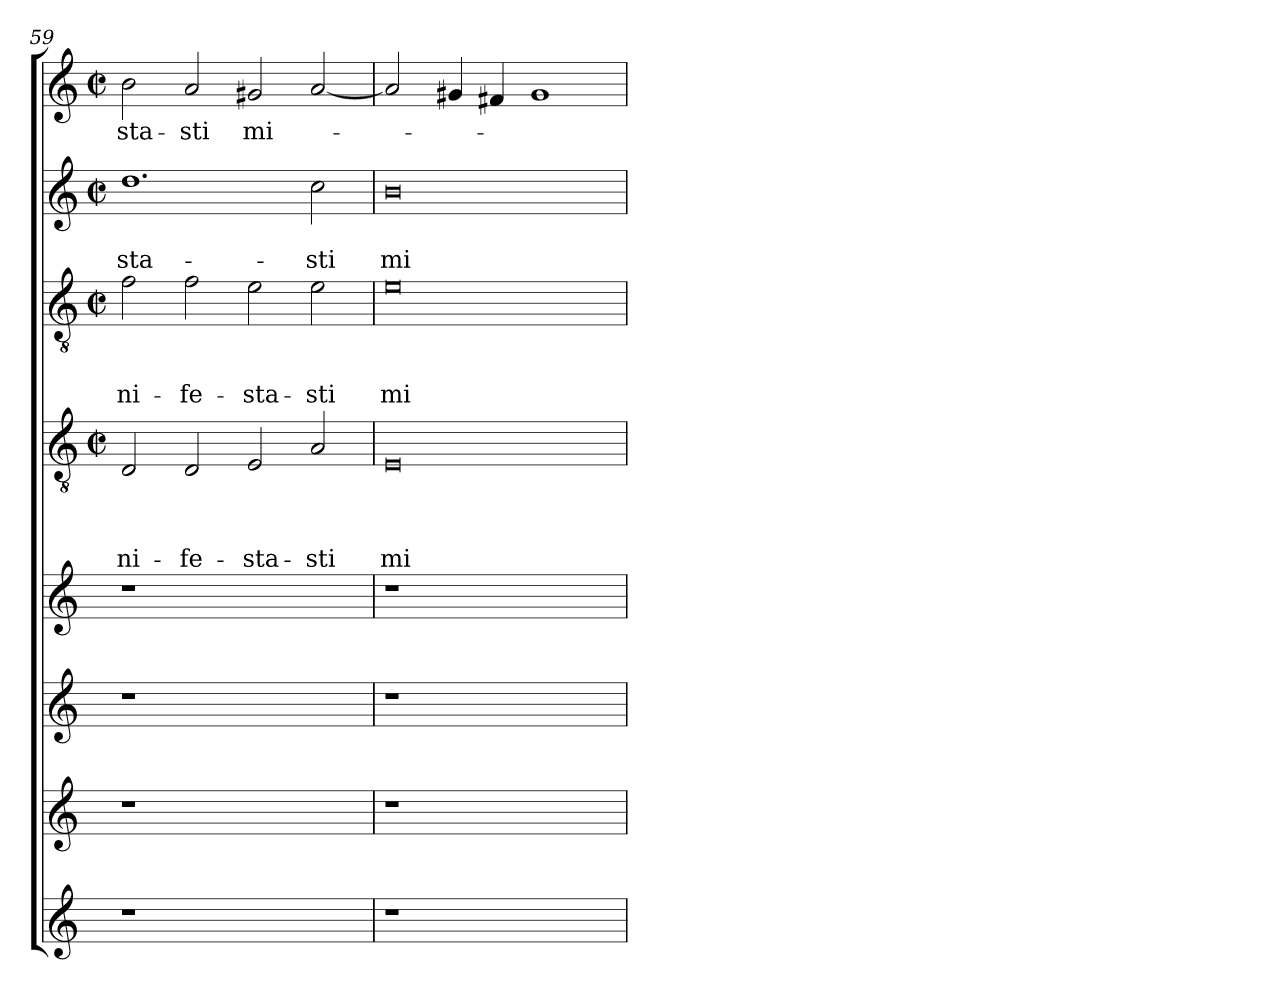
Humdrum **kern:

**kern	**kern	**kern	**kern	**kern	**text	**text	**text	**text	**kern	**text	**text	**text	**kern	**text	**text	**kern	**text
*part8	*part7	*part6	*part5	*part4	*part4	*part4	*part4	*part4	*part3	*part3	*part3	*part3	*part2	*part2	*part2	*part1	*part1
*staff8	*staff7	*staff6	*staff5	*staff4	*staff4	*staff4	*staff4	*staff4	*staff3	*staff3	*staff3	*staff3	*staff2	*staff2	*staff2	*staff1	*staff1
*clefG2	*clefG2	*clefG2	*clefG2	*clefGv2	*	*	*	*	*clefGv2	*	*	*	*clefG2	*	*	*clefG2	*
*k[]	*k[]	*k[]	*k[]	*k[]	*	*	*	*	*k[]	*	*	*	*k[]	*	*	*k[]	*
*C:	*C:	*C:	*C:	*C:	*	*	*	*	*C:	*	*	*	*C:	*	*	*C:	*
*	*	*	*	*M2/2	*	*	*	*	*M2/2	*	*	*	*M2/2	*	*	*M2/2	*
*	*	*	*	*met(c|)	*	*	*	*	*met(c|)	*	*	*	*met(c|)	*	*	*met(c|)	*
=59	=59	=59	=59	=59	=59	=59	=59	=59	=59	=59	=59	=59	=59	=59	=59	=59	=59
!	!	!	!	!	!	!	!	!LO:LY:b	!	!	!	!LO:LY:b	!	!	!LO:LY:b	!	!LO:LY:b
1r	1r	1r	1r	2D/	.	.	.	-ni-	2f\	.	.	-ni-	1.dd	.	-sta-	2b\	-sta-
!	!	!	!	!	!	!	!	!LO:LY:b	!	!	!	!LO:LY:b	!	!	!	!	!LO:LY:b
.	.	.	.	2D/	.	.	.	-fe-	2f\	.	.	-fe-	.	.	.	2a/	-sti
!	!	!	!	!	!	!	!	!LO:LY:b	!	!	!	!LO:LY:b	!	!	!	!	!LO:LY:b
1ryy	1ryy	1ryy	1ryy	2E/	.	.	.	-sta-	2e\	.	.	-sta-	.	.	.	2g#X/	mi-
!	!	!	!	!	!	!	!	!LO:LY:b	!	!	!	!LO:LY:b	!	!	!LO:LY:b	!	!
.	.	.	.	2A/	.	.	.	-sti	2e\	.	.	-sti	2cc\	.	-sti	[<2a/	.
=60	=60	=60	=60	=60	=60	=60	=60	=60	=60	=60	=60	=60	=60	=60	=60	=60	=60
!	!	!	!	!	!	!	!	!LO:LY:b	!	!	!	!LO:LY:b	!	!	!LO:LY:b	!	!
1r	1r	1r	1r	0E	.	.	.	mi-	0e	.	.	mi-	0b	.	mi-	2a/]	.
.	.	.	.	.	.	.	.	.	.	.	.	.	.	.	.	4g#X/	.
.	.	.	.	.	.	.	.	.	.	.	.	.	.	.	.	4f#X/	.
1ryy	1ryy	1ryy	1ryy	.	.	.	.	.	.	.	.	.	.	.	.	1g#	.
=	=	=	=	=	=	=	=	=	=	=	=	=	=	=	=	=	=
*-	*-	*-	*-	*-	*-	*-	*-	*-	*-	*-	*-	*-	*-	*-	*-	*-	*-
